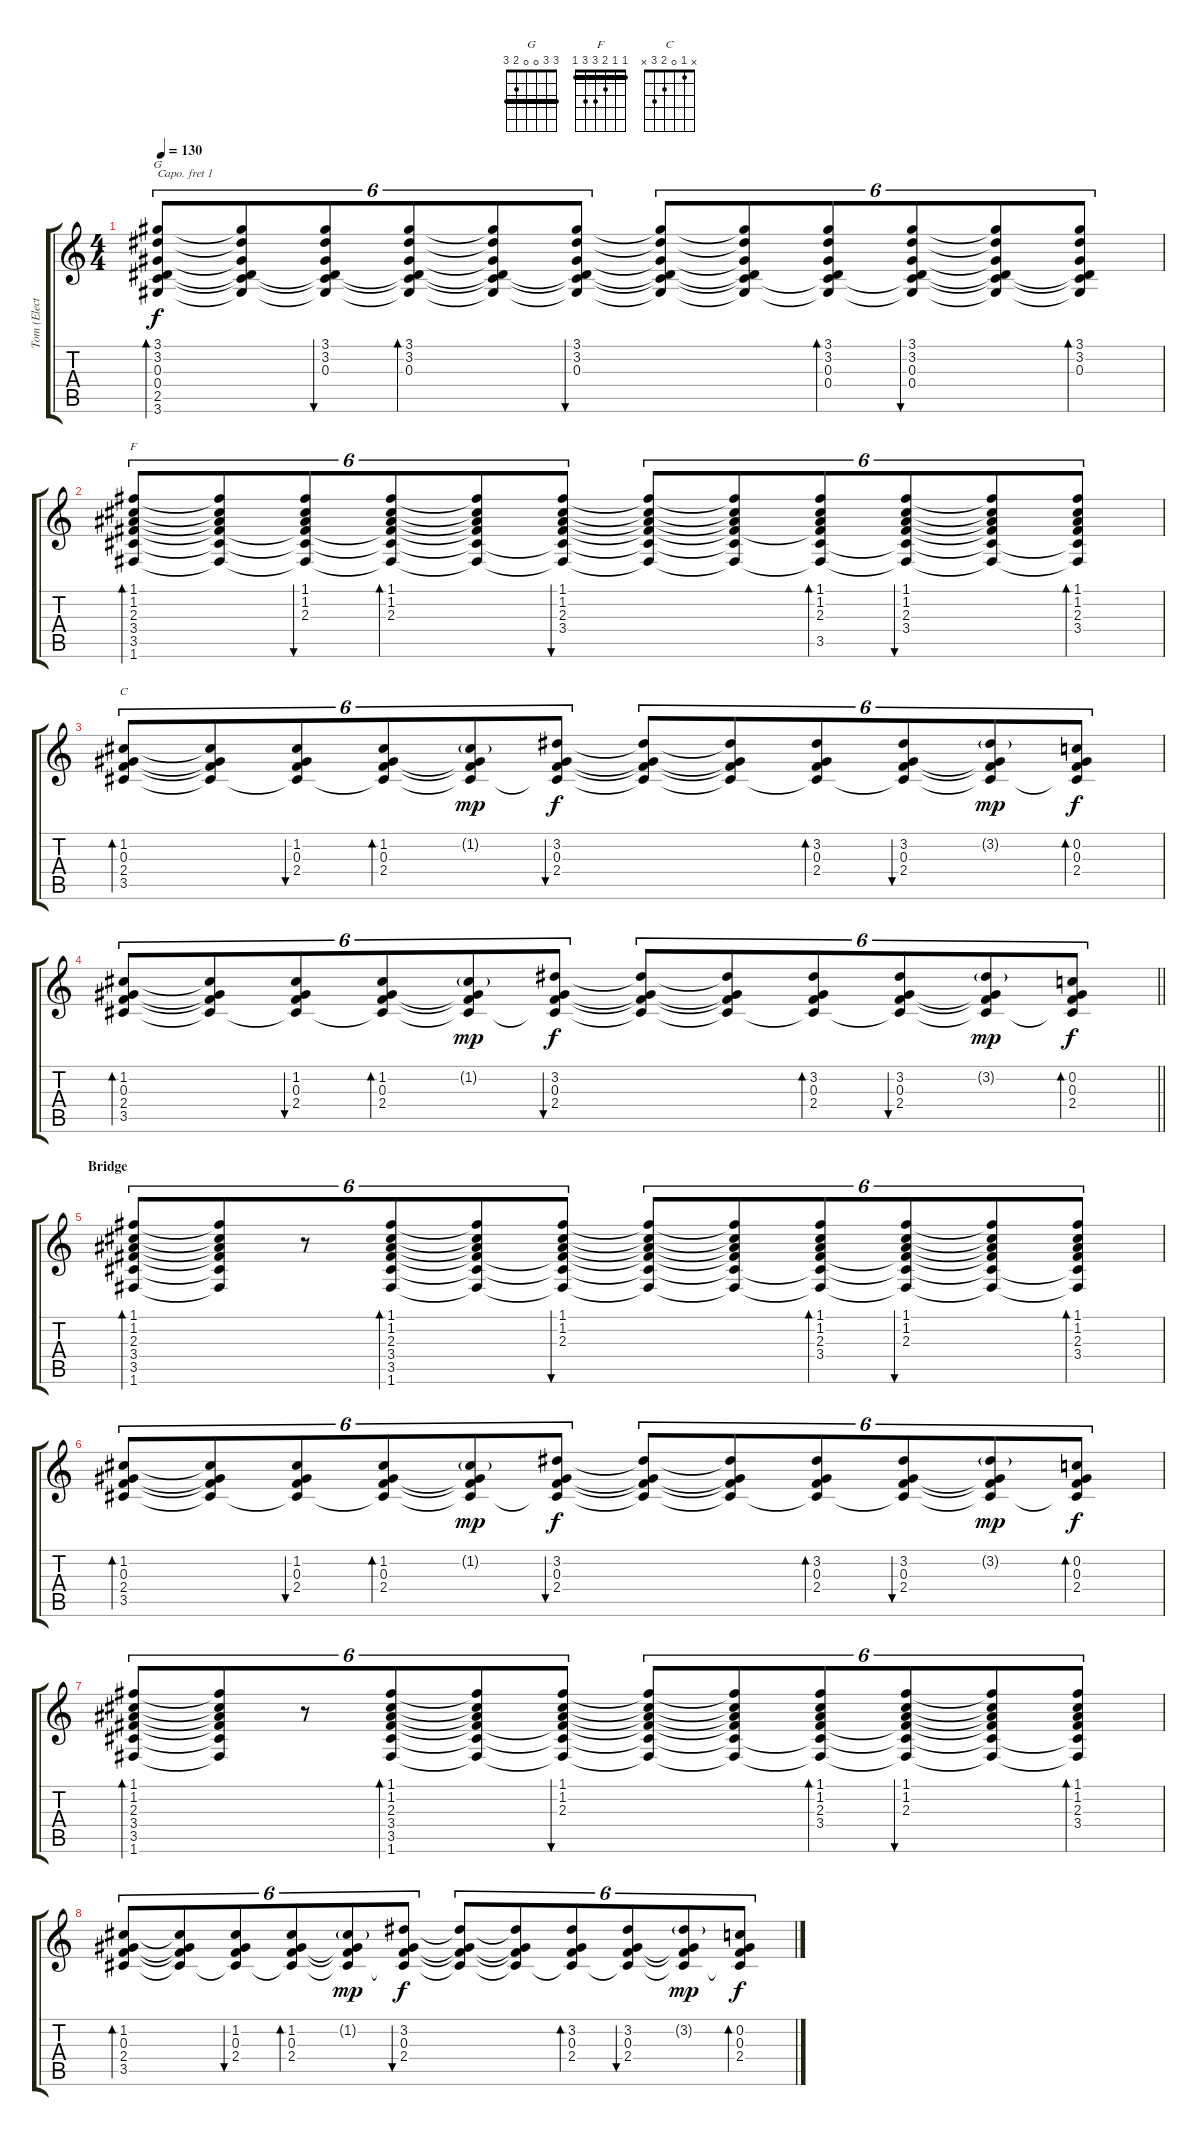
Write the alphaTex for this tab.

\track ("Tom (Electro-Acoustic Guitar)" "Tom (Elect") {instrument acousticguitarsteel}
\staff {score tabs}
\capo 1
\tuning (E4 B3 G3 D3 A2 E2) {hide}
\chord ("G" 3 3 0 0 2 3) {barre 3}
\chord ("F" 1 1 2 3 3 1) {barre 1}
\chord ("C" x 1 0 2 3 x)
\ts (4 4)
\tempo 130
\clef g2
\ks c
(3.1 3.2 0.3 0.4 2.5 3.6).8{tu (6 4) bd 30 ch "G" dy f} (3.1{t} 3.2{t} 0.3{t} 0.4{t} 2.5{t} 3.6{t}).8{tu (6 4)} (3.1 3.2 0.3 0.4{t} 2.5{t} 3.6{t}).8{tu (6 4) bu 30} (3.1 3.2 0.3 0.4{t} 2.5{t} 3.6{t}).8{tu (6 4) bd 30} (3.1{t} 3.2{t} 0.3{t} 0.4{t} 2.5{t} 3.6{t}).8{tu (6 4)} (3.1 3.2 0.3 0.4{t} 2.5{t} 3.6{t}).8{tu (6 4) bu 30} (3.1{t} 3.2{t} 0.3{t} 0.4{t} 2.5{t} 3.6{t}).8{tu (6 4)} (3.1{t} 3.2{t} 0.3{t} 0.4{t} 2.5{t} 3.6{t}).8{tu (6 4)} (3.1 3.2 0.3 0.4 2.5{t} 3.6{t}).8{tu (6 4) bd 30} (3.1 3.2 0.3 0.4 2.5{t} 3.6{t}).8{tu (6 4) bu 30} (3.1{t} 3.2{t} 0.3{t} 0.4{t} 2.5{t} 3.6{t}).8{tu (6 4)} (3.1 3.2 0.3 0.4{t} 2.5{t} 3.6{t}).8{tu (6 4) bd 30} |
(1.1 1.2 2.3 3.4 3.5 1.6).8{tu (6 4) bd 30 ch "F"} (1.1{t} 1.2{t} 2.3{t} 3.4{t} 3.5{t} 1.6{t}).8{tu (6 4)} (1.1 1.2 2.3 3.4{t} 3.5{t} 1.6{t}).8{tu (6 4) bu 30} (1.1 1.2 2.3 3.4{t} 3.5{t} 1.6{t}).8{tu (6 4) bd 30} (1.1{t} 1.2{t} 2.3{t} 3.4{t} 3.5{t} 1.6{t}).8{tu (6 4)} (1.1 1.2 2.3 3.4 3.5{t} 1.6{t}).8{tu (6 4) bu 30} (1.1{t} 1.2{t} 2.3{t} 3.4{t} 3.5{t} 1.6{t}).8{tu (6 4)} (1.1{t} 1.2{t} 2.3{t} 3.4{t} 3.5{t} 1.6{t}).8{tu (6 4)} (1.1 1.2 2.3 3.4{t} 3.5 1.6{t}).8{tu (6 4) bd 30} (1.1 1.2 2.3 3.4 3.5{t} 1.6{t}).8{tu (6 4) bu 30} (1.1{t} 1.2{t} 2.3{t} 3.4{t} 3.5{t} 1.6{t}).8{tu (6 4)} (1.1 1.2 2.3 3.4 3.5{t} 1.6{t}).8{tu (6 4) bd 30} |
(1.2 0.3 2.4 3.5).8{tu (6 4) bd 30 ch "C"} (1.2{t} 0.3{t} 2.4{t} 3.5{t}).8{tu (6 4)} (1.2 0.3 2.4 3.5{t}).8{tu (6 4) bu 30} (1.2 0.3 2.4 3.5{t}).8{tu (6 4) bd 30} (1.2{g} 0.3{t} 2.4{t} 3.5{t}).8{tu (6 4) dy mp} (3.2 0.3 2.4 3.5{t}).8{tu (6 4) bu 30 dy f} (3.2{t} 0.3{t} 2.4{t} 3.5{t}).8{tu (6 4)} (3.2{t} 0.3{t} 2.4{t} 3.5{t}).8{tu (6 4)} (3.2 0.3 2.4 3.5{t}).8{tu (6 4) bd 30} (3.2 0.3 2.4 3.5{t}).8{tu (6 4) bu 30} (3.2{g} 0.3{t} 2.4{t} 3.5{t}).8{tu (6 4) dy mp} (0.2 0.3 2.4 3.5{t}).8{tu (6 4) bd 30 dy f} |
\barLineRight lightlight
(1.2 0.3 2.4 3.5).8{tu (6 4) bd 30} (1.2{t} 0.3{t} 2.4{t} 3.5{t}).8{tu (6 4)} (1.2 0.3 2.4 3.5{t}).8{tu (6 4) bu 30} (1.2 0.3 2.4 3.5{t}).8{tu (6 4) bd 30} (1.2{g} 0.3{t} 2.4{t} 3.5{t}).8{tu (6 4) dy mp} (3.2 0.3 2.4 3.5{t}).8{tu (6 4) bu 30 dy f} (3.2{t} 0.3{t} 2.4{t} 3.5{t}).8{tu (6 4)} (3.2{t} 0.3{t} 2.4{t} 3.5{t}).8{tu (6 4)} (3.2 0.3 2.4 3.5{t}).8{tu (6 4) bd 30} (3.2 0.3 2.4 3.5{t}).8{tu (6 4) bu 30} (3.2{g} 0.3{t} 2.4{t} 3.5{t}).8{tu (6 4) dy mp} (0.2 0.3 2.4 3.5{t}).8{tu (6 4) bd 30 dy f} |
\section ("" "Bridge")
(1.1 1.2 2.3 3.4 3.5 1.6).8{tu (6 4) bd 30} (1.1{t} 1.2{t} 2.3{t} 3.4{t} 3.5{t} 1.6{t}).8{tu (6 4)} r.8{tu (6 4)} (1.1 1.2 2.3 3.4 3.5 1.6).8{tu (6 4) bd 30} (1.1{t} 1.2{t} 2.3{t} 3.4{t} 3.5{t} 1.6{t}).8{tu (6 4)} (1.1 1.2 2.3 3.4{t} 3.5{t} 1.6{t}).8{tu (6 4) bu 30} (1.1{t} 1.2{t} 2.3{t} 3.4{t} 3.5{t} 1.6{t}).8{tu (6 4)} (1.1{t} 1.2{t} 2.3{t} 3.4{t} 3.5{t} 1.6{t}).8{tu (6 4)} (1.1 1.2 2.3 3.4 3.5{t} 1.6{t}).8{tu (6 4) bd 30} (1.1 1.2 2.3 3.4{t} 3.5{t} 1.6{t}).8{tu (6 4) bu 30} (1.1{t} 1.2{t} 2.3{t} 3.4{t} 3.5{t} 1.6{t}).8{tu (6 4)} (1.1 1.2 2.3 3.4 3.5{t} 1.6{t}).8{tu (6 4) bd 30} |
(1.2 0.3 2.4 3.5).8{tu (6 4) bd 30} (1.2{t} 0.3{t} 2.4{t} 3.5{t}).8{tu (6 4)} (1.2 0.3 2.4 3.5{t}).8{tu (6 4) bu 30} (1.2 0.3 2.4 3.5{t}).8{tu (6 4) bd 30} (1.2{g} 0.3{t} 2.4{t} 3.5{t}).8{tu (6 4) dy mp} (3.2 0.3 2.4 3.5{t}).8{tu (6 4) bu 30 dy f} (3.2{t} 0.3{t} 2.4{t} 3.5{t}).8{tu (6 4)} (3.2{t} 0.3{t} 2.4{t} 3.5{t}).8{tu (6 4)} (3.2 0.3 2.4 3.5{t}).8{tu (6 4) bd 30} (3.2 0.3 2.4 3.5{t}).8{tu (6 4) bu 30} (3.2{g} 0.3{t} 2.4{t} 3.5{t}).8{tu (6 4) dy mp} (0.2 0.3 2.4 3.5{t}).8{tu (6 4) bd 30 dy f} |
(1.1 1.2 2.3 3.4 3.5 1.6).8{tu (6 4) bd 30} (1.1{t} 1.2{t} 2.3{t} 3.4{t} 3.5{t} 1.6{t}).8{tu (6 4)} r.8{tu (6 4)} (1.1 1.2 2.3 3.4 3.5 1.6).8{tu (6 4) bd 30} (1.1{t} 1.2{t} 2.3{t} 3.4{t} 3.5{t} 1.6{t}).8{tu (6 4)} (1.1 1.2 2.3 3.4{t} 3.5{t} 1.6{t}).8{tu (6 4) bu 30} (1.1{t} 1.2{t} 2.3{t} 3.4{t} 3.5{t} 1.6{t}).8{tu (6 4)} (1.1{t} 1.2{t} 2.3{t} 3.4{t} 3.5{t} 1.6{t}).8{tu (6 4)} (1.1 1.2 2.3 3.4 3.5{t} 1.6{t}).8{tu (6 4) bd 30} (1.1 1.2 2.3 3.4{t} 3.5{t} 1.6{t}).8{tu (6 4) bu 30} (1.1{t} 1.2{t} 2.3{t} 3.4{t} 3.5{t} 1.6{t}).8{tu (6 4)} (1.1 1.2 2.3 3.4 3.5{t} 1.6{t}).8{tu (6 4) bd 30} |
(1.2 0.3 2.4 3.5).8{tu (6 4) bd 30} (1.2{t} 0.3{t} 2.4{t} 3.5{t}).8{tu (6 4)} (1.2 0.3 2.4 3.5{t}).8{tu (6 4) bu 30} (1.2 0.3 2.4 3.5{t}).8{tu (6 4) bd 30} (1.2{g} 0.3{t} 2.4{t} 3.5{t}).8{tu (6 4) dy mp} (3.2 0.3 2.4 3.5{t}).8{tu (6 4) bu 30 dy f} (3.2{t} 0.3{t} 2.4{t} 3.5{t}).8{tu (6 4)} (3.2{t} 0.3{t} 2.4{t} 3.5{t}).8{tu (6 4)} (3.2 0.3 2.4 3.5{t}).8{tu (6 4) bd 30} (3.2 0.3 2.4 3.5{t}).8{tu (6 4) bu 30} (3.2{g} 0.3{t} 2.4{t} 3.5{t}).8{tu (6 4) dy mp} (0.2 0.3 2.4 3.5{t}).8{tu (6 4) bd 30 dy f}
